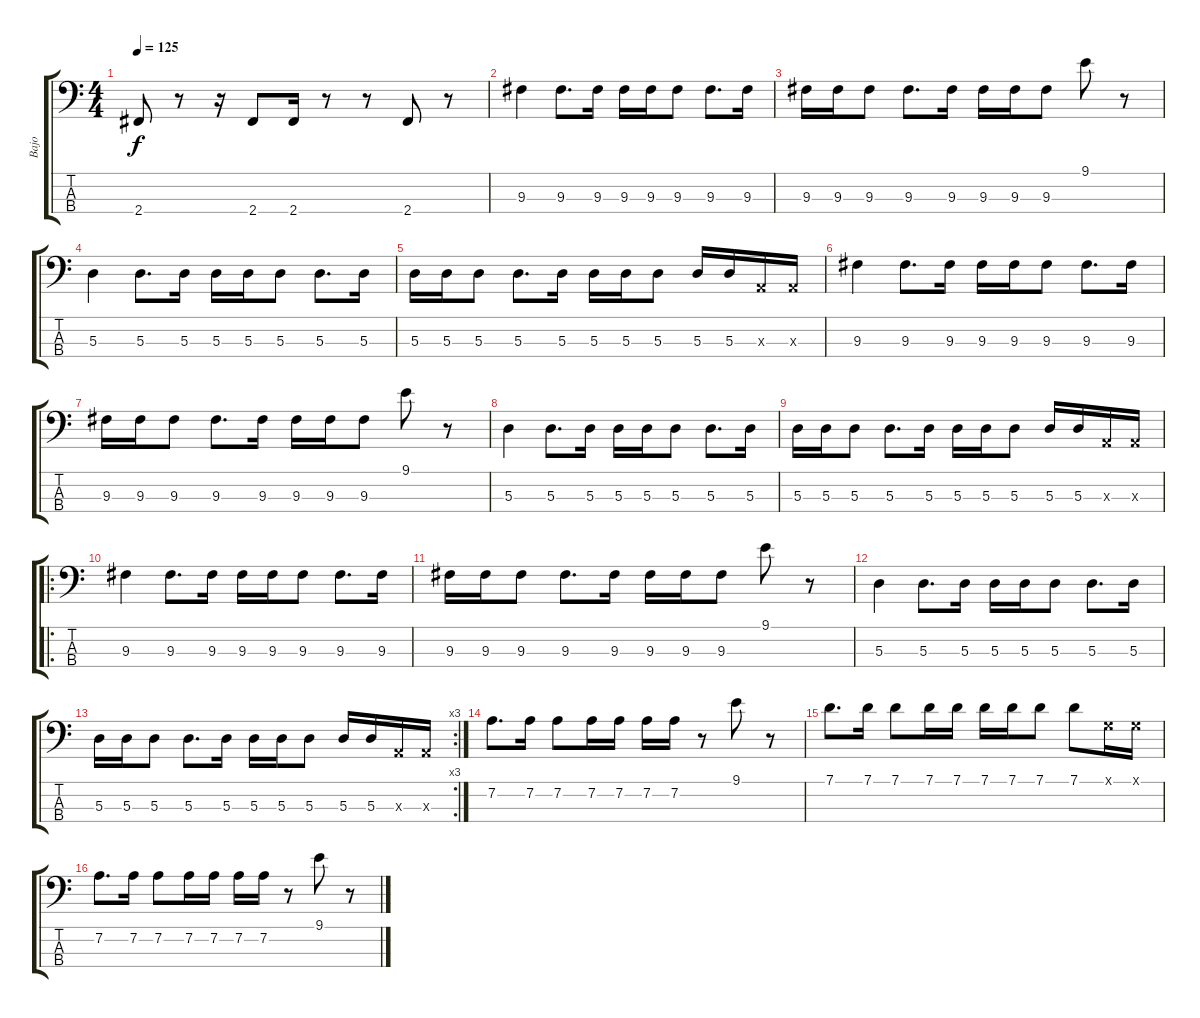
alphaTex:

\track ("Bajo" "Bajo") {instrument electricbassfinger}
\staff {score tabs}
\tuning (G2 D2 A1 E1) {hide}
\ts (4 4)
\tempo 125
\clef f4
\ks c
2.4{t}.8{dy f} r.8 r.16 2.4.8 2.4.16 r.8 r.8 2.4.8 r.8 |
9.3.4 9.3.8{d} 9.3.16 9.3.16 9.3.16 9.3.8 9.3.8{d} 9.3.16 |
9.3.16 9.3.16 9.3.8 9.3.8{d} 9.3.16 9.3.16 9.3.16 9.3.8 9.1.8 r.8 |
5.3.4 5.3.8{d} 5.3.16 5.3.16 5.3.16 5.3.8 5.3.8{d} 5.3.16 |
5.3.16 5.3.16 5.3.8 5.3.8{d} 5.3.16 5.3.16 5.3.16 5.3.8 5.3.16 5.3.16 0.3{x}.16 0.3{x}.16 |
9.3.4 9.3.8{d} 9.3.16 9.3.16 9.3.16 9.3.8 9.3.8{d} 9.3.16 |
9.3.16 9.3.16 9.3.8 9.3.8{d} 9.3.16 9.3.16 9.3.16 9.3.8 9.1.8 r.8 |
5.3.4 5.3.8{d} 5.3.16 5.3.16 5.3.16 5.3.8 5.3.8{d} 5.3.16 |
5.3.16 5.3.16 5.3.8 5.3.8{d} 5.3.16 5.3.16 5.3.16 5.3.8 5.3.16 5.3.16 0.3{x}.16 0.3{x}.16 |
\ro
9.3.4 9.3.8{d} 9.3.16 9.3.16 9.3.16 9.3.8 9.3.8{d} 9.3.16 |
9.3.16 9.3.16 9.3.8 9.3.8{d} 9.3.16 9.3.16 9.3.16 9.3.8 9.1.8 r.8 |
5.3.4 5.3.8{d} 5.3.16 5.3.16 5.3.16 5.3.8 5.3.8{d} 5.3.16 |
\rc 3
5.3.16 5.3.16 5.3.8 5.3.8{d} 5.3.16 5.3.16 5.3.16 5.3.8 5.3.16 5.3.16 0.3{x}.16 0.3{x}.16 |
7.2.8{d} 7.2.16 7.2.8 7.2.16 7.2.16 7.2.16 7.2.16 r.8 9.1.8 r.8 |
7.1.8{d} 7.1.16 7.1.8 7.1.16 7.1.16 7.1.16 7.1.16 7.1.8 7.1.8 0.1{x}.16 0.1{x}.16 |
7.2.8{d} 7.2.16 7.2.8 7.2.16 7.2.16 7.2.16 7.2.16 r.8 9.1.8 r.8
